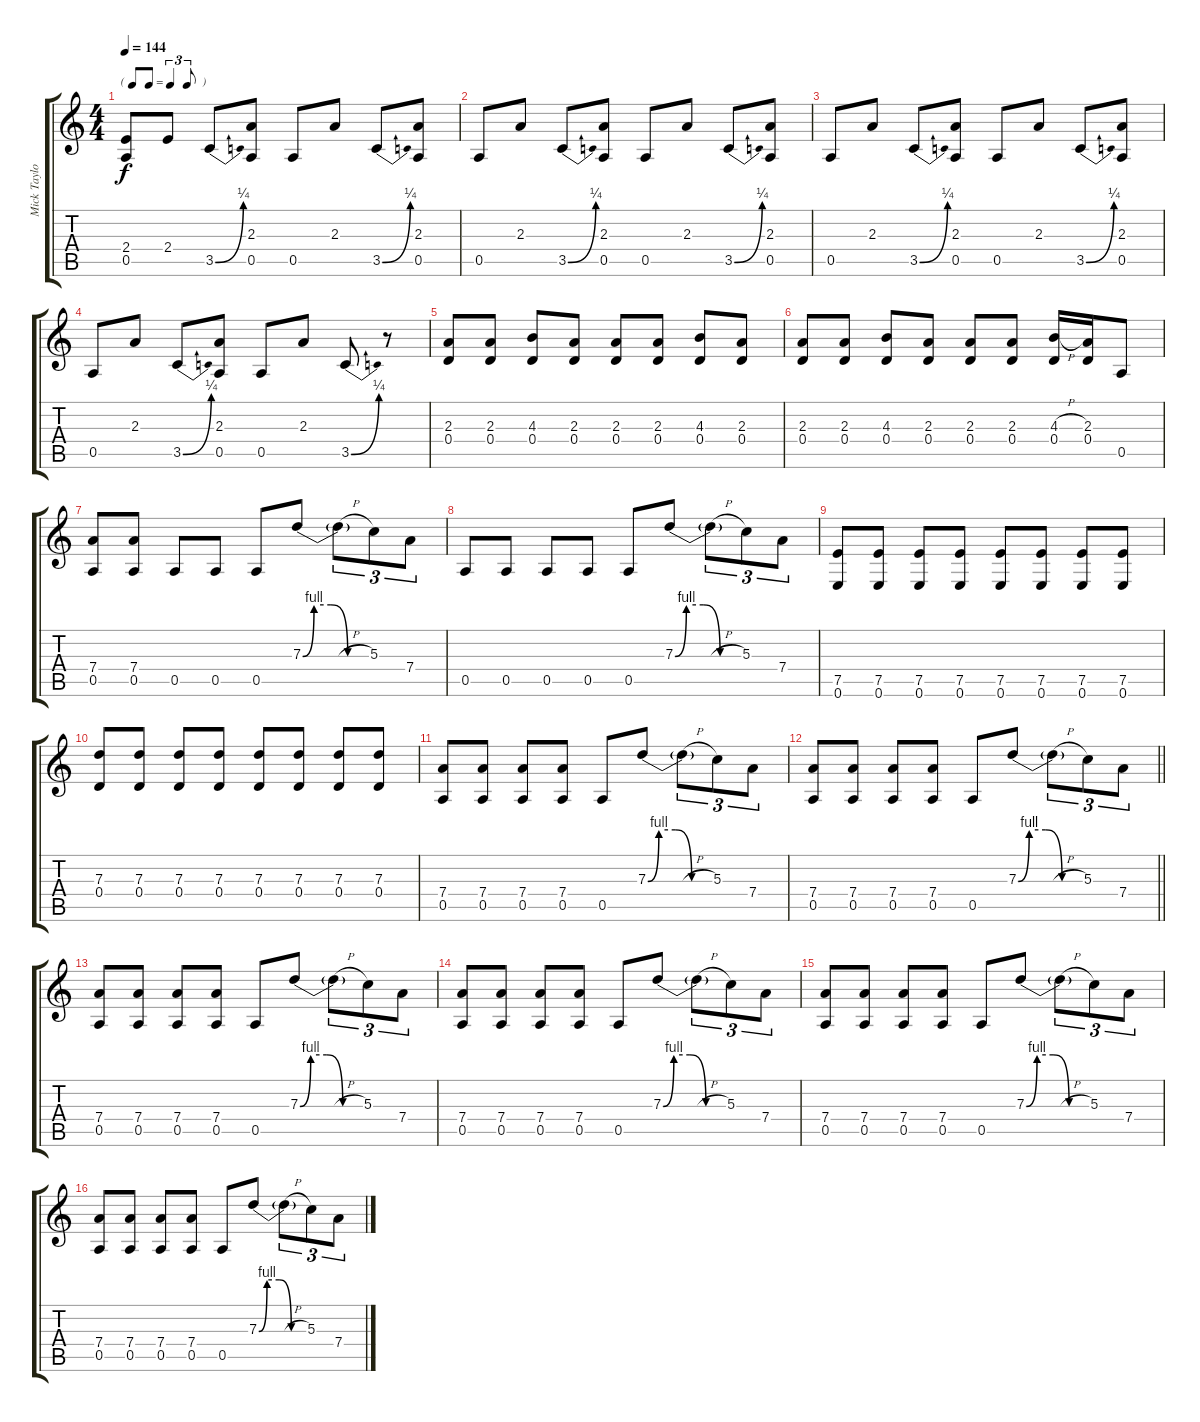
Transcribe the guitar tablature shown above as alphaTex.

\track ("Mick Taylor - Electric Guitar" "Mick Taylo") {instrument overdrivenguitar}
\staff {score tabs}
\tuning (E4 B3 G3 D3 A2 E2) {hide}
\ts (4 4)
\tf triplet8th
\tempo 144
\clef g2
\ks c
(2.4 0.5).8{dy f instrument overdrivenguitar} 2.4.8 3.5{be (bend 0 0 60 1)}.8 (2.3 0.5).8 0.5.8 2.3.8 3.5{be (bend 0 0 60 1)}.8 (2.3 0.5).8 |
0.5.8 2.3.8 3.5{be (bend 0 0 60 1)}.8 (2.3 0.5).8 0.5.8 2.3.8 3.5{be (bend 0 0 60 1)}.8 (2.3 0.5).8 |
0.5.8 2.3.8 3.5{be (bend 0 0 60 1)}.8 (2.3 0.5).8 0.5.8 2.3.8 3.5{be (bend 0 0 60 1)}.8 (2.3 0.5).8 |
0.5.8 2.3.8 3.5{be (bend 0 0 60 1)}.8 (2.3 0.5).8 0.5.8 2.3.8 3.5{be (bend 0 0 60 1)}.8 r.8 |
(2.3 0.4).8 (2.3 0.4).8 (4.3 0.4).8 (2.3 0.4).8 (2.3 0.4).8 (2.3 0.4).8 (4.3 0.4).8 (2.3 0.4).8 |
(2.3 0.4).8 (2.3 0.4).8 (4.3 0.4).8 (2.3 0.4).8 (2.3 0.4).8 (2.3 0.4).8 (4.3{h} 0.4).16 (2.3 0.4).16 0.5.8 |
(7.4 0.5).8 (7.4 0.5).8 0.5.8 0.5.8 0.5.8 7.3{be (custom 0 0 10 4 25 4 40 0 60 0)}.8 7.3{h t}.8{tu (3 2)} 5.3.8{tu (3 2)} 7.4.8{tu (3 2)} |
0.5.8 0.5.8 0.5.8 0.5.8 0.5.8 7.3{be (custom 0 0 10 4 25 4 40 0 60 0)}.8 7.3{h t}.8{tu (3 2)} 5.3.8{tu (3 2)} 7.4.8{tu (3 2)} |
(7.5 0.6).8 (7.5 0.6).8 (7.5 0.6).8 (7.5 0.6).8 (7.5 0.6).8 (7.5 0.6).8 (7.5 0.6).8 (7.5 0.6).8 |
(7.3 0.4).8 (7.3 0.4).8 (7.3 0.4).8 (7.3 0.4).8 (7.3 0.4).8 (7.3 0.4).8 (7.3 0.4).8 (7.3 0.4).8 |
(7.4 0.5).8 (7.4 0.5).8 (7.4 0.5).8 (7.4 0.5).8 0.5.8 7.3{be (custom 0 0 10 4 25 4 40 0 60 0)}.8 7.3{h t}.8{tu (3 2)} 5.3.8{tu (3 2)} 7.4.8{tu (3 2)} |
\barLineRight lightlight
(7.4 0.5).8 (7.4 0.5).8 (7.4 0.5).8 (7.4 0.5).8 0.5.8 7.3{be (custom 0 0 10 4 25 4 40 0 60 0)}.8 7.3{h t}.8{tu (3 2)} 5.3.8{tu (3 2)} 7.4.8{tu (3 2)} |
(7.4 0.5).8 (7.4 0.5).8 (7.4 0.5).8 (7.4 0.5).8 0.5.8 7.3{be (custom 0 0 10 4 25 4 40 0 60 0)}.8 7.3{h t}.8{tu (3 2)} 5.3.8{tu (3 2)} 7.4.8{tu (3 2)} |
(7.4 0.5).8 (7.4 0.5).8 (7.4 0.5).8 (7.4 0.5).8 0.5.8 7.3{be (custom 0 0 10 4 25 4 40 0 60 0)}.8 7.3{h t}.8{tu (3 2)} 5.3.8{tu (3 2)} 7.4.8{tu (3 2)} |
(7.4 0.5).8 (7.4 0.5).8 (7.4 0.5).8 (7.4 0.5).8 0.5.8 7.3{be (custom 0 0 10 4 25 4 40 0 60 0)}.8 7.3{h t}.8{tu (3 2)} 5.3.8{tu (3 2)} 7.4.8{tu (3 2)} |
(7.4 0.5).8 (7.4 0.5).8 (7.4 0.5).8 (7.4 0.5).8 0.5.8 7.3{be (custom 0 0 10 4 25 4 40 0 60 0)}.8 7.3{h t}.8{tu (3 2)} 5.3.8{tu (3 2)} 7.4.8{tu (3 2)}
